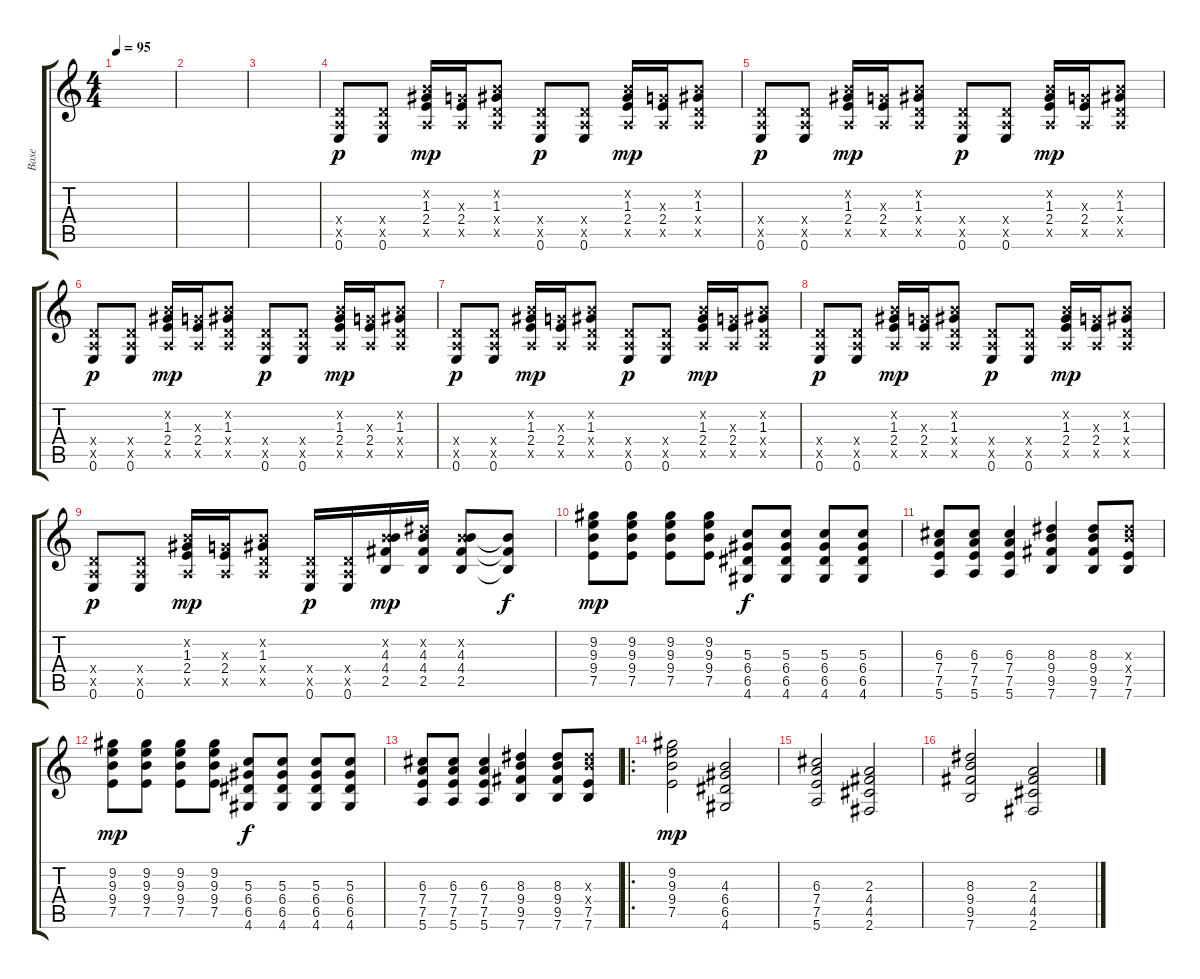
\track ("Base" "Base") {instrument overdrivenguitar}
\staff {score tabs}
\tuning (E4 B3 G3 D3 A2 E2) {hide}
\ts (4 4)
\tempo 95
\clef g2
\ks c
|
|
|
(0.4{x} 0.5{x} 0.6).8{dy p} (0.4{x} 0.5{x} 0.6).8 (0.2{x} 1.3 2.4 0.5{x}).16{dy mp} (0.3{x} 2.4 0.5{x}).16 (0.2{x} 1.3 0.4{x} 0.5{x}).8 (0.4{x} 0.5{x} 0.6).8{dy p} (0.4{x} 0.5{x} 0.6).8 (0.2{x} 1.3 2.4 0.5{x}).16{dy mp} (0.3{x} 2.4 0.5{x}).16 (0.2{x} 1.3 0.4{x} 0.5{x}).8 |
(0.4{x} 0.5{x} 0.6).8{dy p} (0.4{x} 0.5{x} 0.6).8 (0.2{x} 1.3 2.4 0.5{x}).16{dy mp} (0.3{x} 2.4 0.5{x}).16 (0.2{x} 1.3 0.4{x} 0.5{x}).8 (0.4{x} 0.5{x} 0.6).8{dy p} (0.4{x} 0.5{x} 0.6).8 (0.2{x} 1.3 2.4 0.5{x}).16{dy mp} (0.3{x} 2.4 0.5{x}).16 (0.2{x} 1.3 0.4{x} 0.5{x}).8 |
(0.4{x} 0.5{x} 0.6).8{dy p} (0.4{x} 0.5{x} 0.6).8 (0.2{x} 1.3 2.4 0.5{x}).16{dy mp} (0.3{x} 2.4 0.5{x}).16 (0.2{x} 1.3 0.4{x} 0.5{x}).8 (0.4{x} 0.5{x} 0.6).8{dy p} (0.4{x} 0.5{x} 0.6).8 (0.2{x} 1.3 2.4 0.5{x}).16{dy mp} (0.3{x} 2.4 0.5{x}).16 (0.2{x} 1.3 0.4{x} 0.5{x}).8 |
(0.4{x} 0.5{x} 0.6).8{dy p} (0.4{x} 0.5{x} 0.6).8 (0.2{x} 1.3 2.4 0.5{x}).16{dy mp} (0.3{x} 2.4 0.5{x}).16 (0.2{x} 1.3 0.4{x} 0.5{x}).8 (0.4{x} 0.5{x} 0.6).8{dy p} (0.4{x} 0.5{x} 0.6).8 (0.2{x} 1.3 2.4 0.5{x}).16{dy mp} (0.3{x} 2.4 0.5{x}).16 (0.2{x} 1.3 0.4{x} 0.5{x}).8 |
(0.4{x} 0.5{x} 0.6).8{dy p} (0.4{x} 0.5{x} 0.6).8 (0.2{x} 1.3 2.4 0.5{x}).16{dy mp} (0.3{x} 2.4 0.5{x}).16 (0.2{x} 1.3 0.4{x} 0.5{x}).8 (0.4{x} 0.5{x} 0.6).8{dy p} (0.4{x} 0.5{x} 0.6).8 (0.2{x} 1.3 2.4 0.5{x}).16{dy mp} (0.3{x} 2.4 0.5{x}).16 (0.2{x} 1.3 0.4{x} 0.5{x}).8 |
(0.4{x} 0.5{x} 0.6).8{dy p} (0.4{x} 0.5{x} 0.6).8 (0.2{x} 1.3 2.4 0.5{x}).16{dy mp} (0.3{x} 2.4 0.5{x}).16 (0.2{x} 1.3 0.4{x} 0.5{x}).8 (0.4{x} 0.5{x} 0.6).16{dy p} (0.4{x} 0.5{x} 0.6).16 (0.2{x} 4.3 4.4 2.5).16{dy mp} (4.2{x} 4.3 4.4 2.5).16 (0.2{x} 4.3 4.4 2.5).8 (4.3{t} 4.4{t} 2.5{t}).8{dy f} |
(9.2 9.3 9.4 7.5).8{dy mp} (9.2 9.3 9.4 7.5).8 (9.2 9.3 9.4 7.5).8 (9.2 9.3 9.4 7.5).8 (5.3 6.4 6.5 4.6).8{dy f} (5.3 6.4 6.5 4.6).8 (5.3 6.4 6.5 4.6).8 (5.3 6.4 6.5 4.6).8 |
(6.3 7.4 7.5 5.6).8 (6.3 7.4 7.5 5.6).8 (6.3 7.4 7.5 5.6).4 (8.3 9.4 9.5 7.6).4 (8.3 9.4 9.5 7.6).8 (8.3{x} 9.4{x} 7.5 7.6).8 |
(9.2 9.3 9.4 7.5).8{dy mp} (9.2 9.3 9.4 7.5).8 (9.2 9.3 9.4 7.5).8 (9.2 9.3 9.4 7.5).8 (5.3 6.4 6.5 4.6).8{dy f} (5.3 6.4 6.5 4.6).8 (5.3 6.4 6.5 4.6).8 (5.3 6.4 6.5 4.6).8 |
(6.3 7.4 7.5 5.6).8 (6.3 7.4 7.5 5.6).8 (6.3 7.4 7.5 5.6).4 (8.3 9.4 9.5 7.6).4 (8.3 9.4 9.5 7.6).8 (8.3{x} 9.4{x} 7.5 7.6).8 |
\ro
(9.2 9.3 9.4 7.5).2{dy mp} (4.3 6.4 6.5 4.6).2 |
(6.3 7.4 7.5 5.6).2 (2.3 4.4 4.5 2.6).2 |
(8.3 9.4 9.5 7.6).2 (2.3 4.4 4.5 2.6).2
